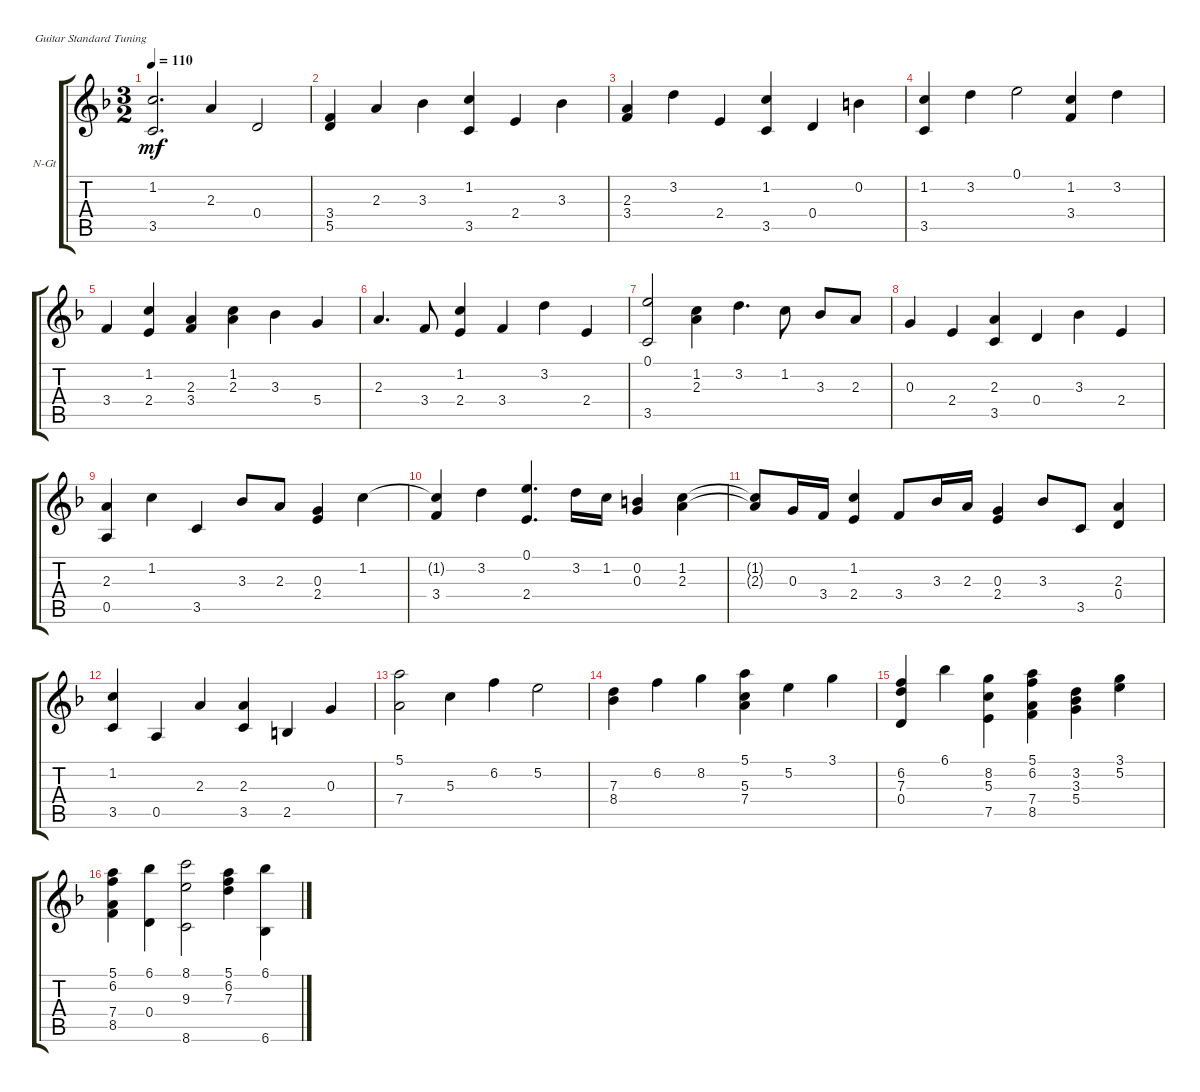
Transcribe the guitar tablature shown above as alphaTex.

\defaultSystemsLayout 4
\bracketExtendMode groupsimilarinstruments
\firstSystemTrackNameOrientation horizontal
\otherSystemsTrackNameOrientation horizontal
\track ("Nylon Guitar" "N-Gt") {instrument acousticguitarnylon}
\staff {score tabs}
\tuning (E4 B3 G3 D3 A2 E2)
\ts (3 2)
\tempo 110
\clef g2
\ks f
(1.2 3.5).2{d dy mf instrument acousticguitarnylon} 2.3.4 0.4.2 |
(5.5 3.4).4 2.3.4 3.3.4 (1.2 3.5).4 2.4.4 3.3.4 |
(2.3 3.4).4 3.2.4 2.4.4 (3.5 1.2).4 0.4.4 0.2.4 |
(3.5 1.2).4 3.2.4 0.1.2 (1.2 3.4).4 3.2.4 |
3.4.4 (2.4 1.2).4 (2.3 3.4).4 (1.2 2.3).4 3.3.4 5.4.4 |
2.3.4{d} 3.4.8 (2.4 1.2).4 3.4.4 3.2.4 2.4.4 |
(0.1 3.5).2 (1.2 2.3).4 3.2.4{d} 1.2.8 3.3.8 2.3.8 |
0.3.4 2.4.4 (2.3 3.5).4 0.4.4 3.3.4 2.4.4 |
(2.3 0.5).4 1.2.4 3.5.4 3.3.8 2.3.8 (0.3 2.4).4 1.2.4 |
(1.2{t} 3.4).4 3.2.4 (0.1 2.4).4{d} 3.2.16 1.2.16 (0.2 0.3).4 (1.2 2.3).4 |
(1.2{t} 2.3{t}).8 0.3.16 3.4.16 (2.4 1.2).4 3.4.8 3.3.16 2.3.16 (0.3 2.4).4 3.3.8 3.5.8 (0.4 2.3).4 |
(1.2 3.5).4 0.5.4 2.3.4 (2.3 3.5).4 2.5.4 0.3.4 |
(5.1 7.4).2 5.3.4 6.2.4 5.2.2 |
(7.3 8.4).4 6.2.4 8.2.4 (5.1 5.3 7.4).4 5.2.4 3.1.4 |
(6.2 7.3 0.4).4 6.1.4 (8.2 5.3 7.5).4 (5.1 6.2 7.4 8.5).4 (3.2 3.3 5.4).4 (3.1 5.2).4 |
(5.1 6.2 7.4 8.5).4 (0.4 6.1).4 (8.1 9.3 8.6).2 (5.1 6.2 7.3).4 (6.1 6.6).4
